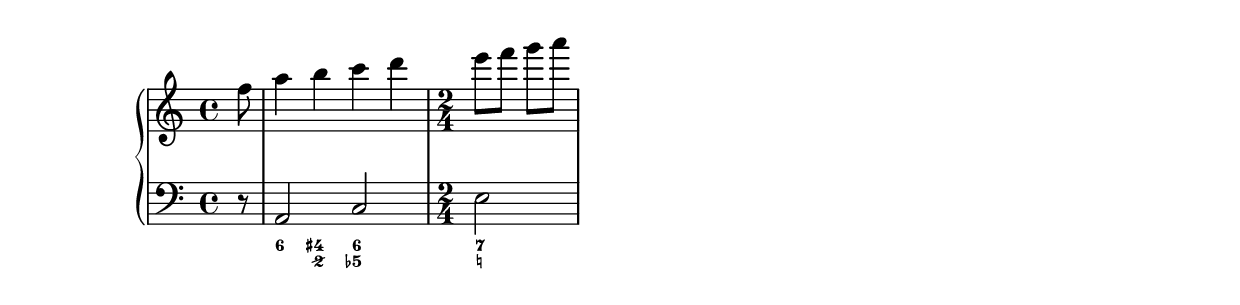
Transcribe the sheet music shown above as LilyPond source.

% \include "gonville.ily"
\version "2.18.2"

upper = \relative c'' {
  \clef treble
  \key c \major
  \time 4/4
  \partial 8 f8

  a4 b c d |
  \time 2/4
  e8 f g a
}

lower = \relative c {
  \clef bass
  \key c \major
  \time 4/4

  \partial 8 r8
  a2 c |
  \time 2/4
  e
}

fb = \figuremode {
  r8 <6>4 <4+ 2/> <6 5- >2 <7 _!>
}

\score {
  \new PianoStaff <<
    \new Staff = "upper" \upper
    \new Staff = "lower" \lower
    \new FiguredBass = "figures" \fb
  >>
  \layout { }
}
